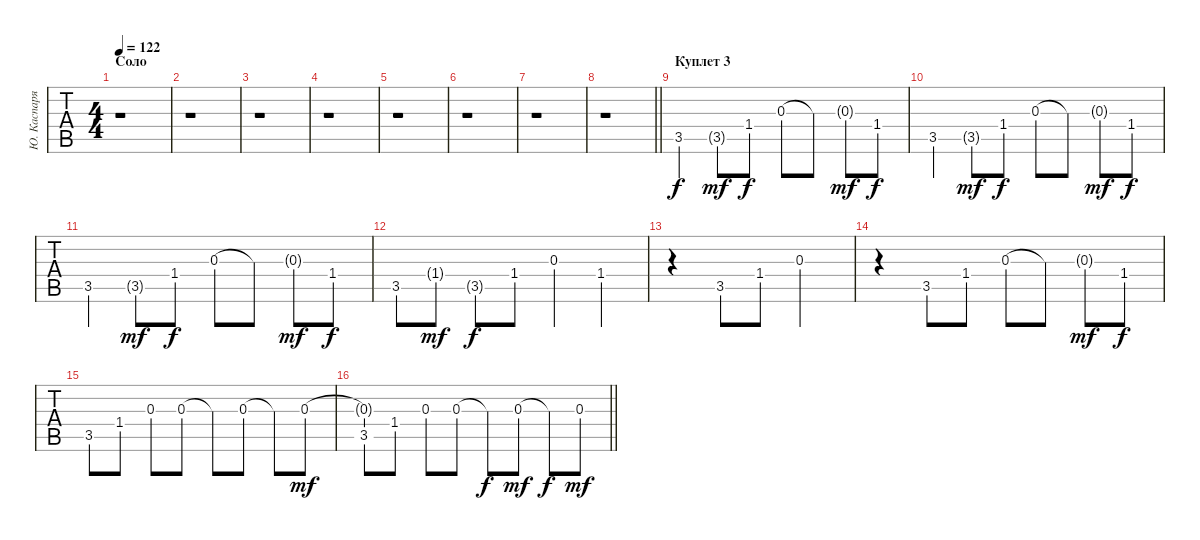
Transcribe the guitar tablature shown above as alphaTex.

\track ("Ю. Каспарян (Доп. гитара)" "Ю. Каспаря") {instrument electricguitarclean}
\staff {tabs}
\tuning (E4 B3 G3 D3 A2 E2) {hide}
\ts (4 4)
\section ("" "Соло")
\tempo 122
\clef g2
\ks c
r.1{dy mf} |
r.1 |
r.1 |
r.1 |
r.1 |
r.1 |
r.1 |
\barLineRight lightlight
r.1 |
\section ("" "Куплет 3")
3.5.4{dy f} 3.5{g}.8{dy mf} 1.4.8{dy f} 0.3.8 0.3{t}.8 0.3{g}.8{dy mf} 1.4.8{dy f} |
3.5.4 3.5{g}.8{dy mf} 1.4.8{dy f} 0.3.8 0.3{t}.8 0.3{g}.8{dy mf} 1.4.8{dy f} |
3.5.4 3.5{g}.8{dy mf} 1.4.8{dy f} 0.3.8 0.3{t}.8 0.3{g}.8{dy mf} 1.4.8{dy f} |
3.5.8 1.4{g}.8{dy mf} 3.5{g}.8{dy f} 1.4.8 0.3.4 1.4.4 |
r.4 3.5.8 1.4.8 0.3.2 |
r.4 3.5.8 1.4.8 0.3.8 0.3{t}.8 0.3{g}.8{dy mf} 1.4.8{dy f} |
3.5.8 1.4.8 0.3.8 0.3.8 0.3{t}.8 0.3.8 0.3{t}.8 0.3.8{dy mf} |
\barLineRight lightlight
(0.3{t} 3.5).8 1.4.8 0.3.8 0.3.8 0.3{t}.8{dy f} 0.3.8{dy mf} 0.3{t}.8{dy f} 0.3.8{dy mf}
